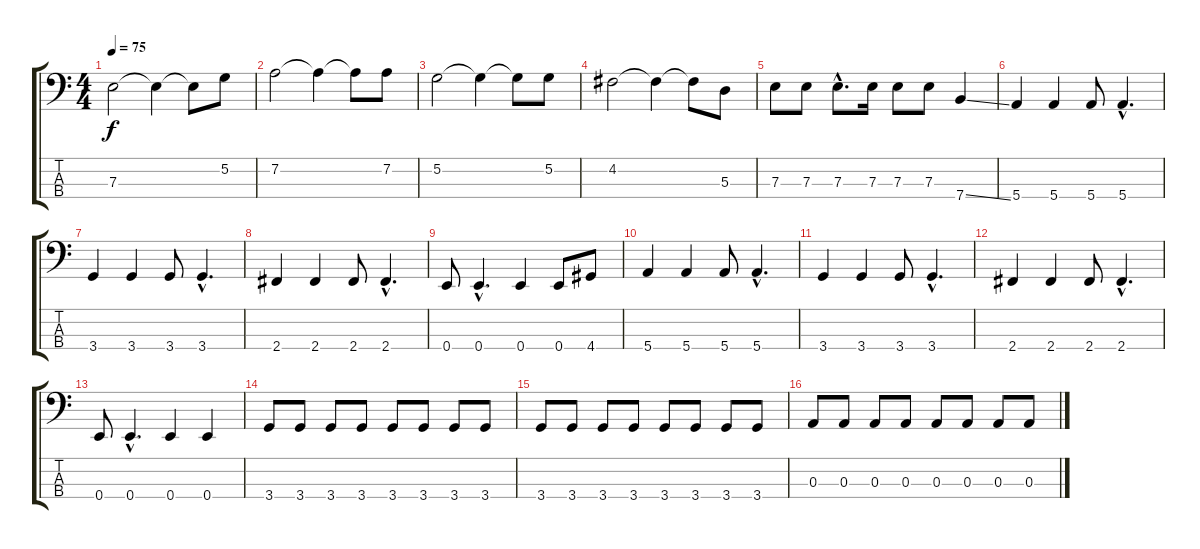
\track "" {instrument electricbasspick}
\staff {score tabs}
\tuning (G2 D2 A1 E1) {hide}
\ts (4 4)
\tempo 75
\clef f4
\ks c
7.3.2{dy f} 7.3{t}.4 7.3{t}.8 5.2.8 |
7.2.2 7.2{t}.4 7.2{t}.8 7.2.8 |
5.2.2 5.2{t}.4 5.2{t}.8 5.2.8 |
4.2.2 4.2{t}.4 4.2{t}.8 5.3.8 |
7.3.8 7.3.8 7.3{hac}.8{d} 7.3.16 7.3.8 7.3.8 7.4{ss}.4 |
5.4.4 5.4.4 5.4.8 5.4{hac}.4{d} |
3.4.4 3.4.4 3.4.8 3.4{hac}.4{d} |
2.4.4 2.4.4 2.4.8 2.4{hac}.4{d} |
0.4.8 0.4{hac}.4{d} 0.4.4 0.4.8 4.4.8 |
5.4.4 5.4.4 5.4.8 5.4{hac}.4{d} |
3.4.4 3.4.4 3.4.8 3.4{hac}.4{d} |
2.4.4 2.4.4 2.4.8 2.4{hac}.4{d} |
0.4.8 0.4{hac}.4{d} 0.4.4 0.4.4 |
3.4.8 3.4.8 3.4.8 3.4.8 3.4.8 3.4.8 3.4.8 3.4.8 |
3.4.8 3.4.8 3.4.8 3.4.8 3.4.8 3.4.8 3.4.8 3.4.8 |
0.3.8 0.3.8 0.3.8 0.3.8 0.3.8 0.3.8 0.3.8 0.3.8
